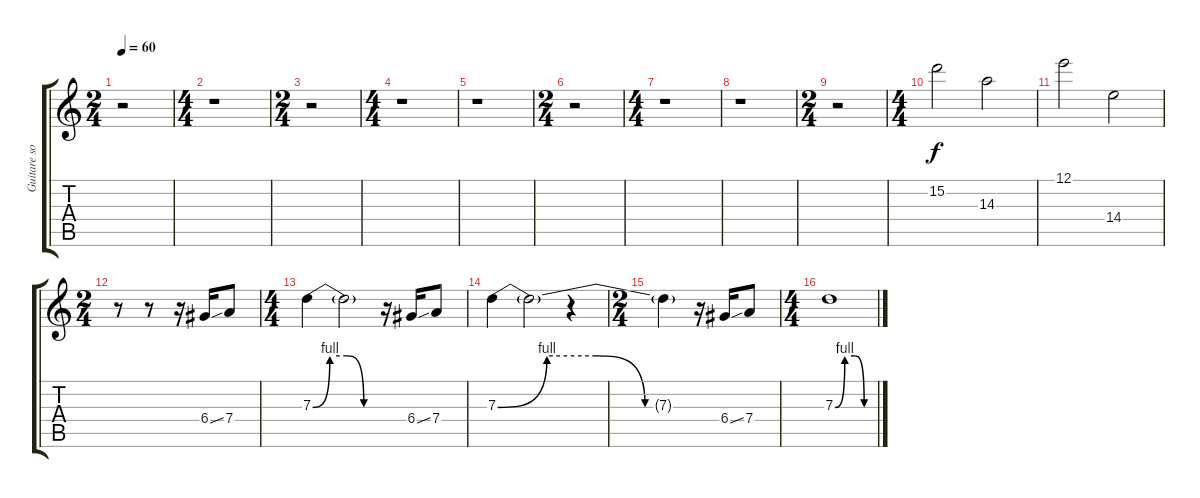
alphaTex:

\track ("Guitare solo 2 (saturée)" "Guitare so") {instrument overdrivenguitar}
\staff {score tabs}
\tuning (E4 B3 G3 D3 A2 E2) {hide}
\ts (2 4)
\tempo 60
\clef g2
\ks c
r.2{dy f} |
\ts (4 4)
r.1 |
\ts (2 4)
r.2 |
\ts (4 4)
r.1 |
r.1 |
\ts (2 4)
r.2 |
\ts (4 4)
r.1 |
r.1 |
\ts (2 4)
r.2 |
\ts (4 4)
15.2.2 14.3.2 |
12.1.2 14.4.2 |
\ts (2 4)
r.8 r.8 r.16 6.4{ss}.16 7.4.8 |
\ts (4 4)
7.3{be (custom 0 0 15 4 30 4 45 0 60 0)}.4 7.3{t}.2 r.16 6.4{ss}.16 7.4.8 |
7.3{be (custom 0 0 15 4 30 4 45 0 60 0)}.4 7.3{t}.2 r.4 |
\ts (2 4)
7.3{t}.4 r.16 6.4{ss}.16 7.4.8 |
\ts (4 4)
7.3{be (custom 0 0 15 4 30 4 45 0 60 0)}.1
